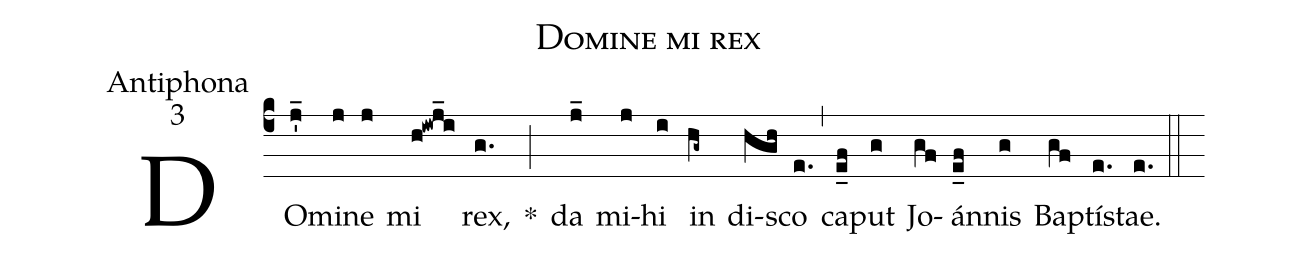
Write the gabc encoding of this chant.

name:Domine mi rex;
office-part:Antiphona;
mode:3;
%%
(c4) DO(j'_)mi(j)ne(j) mi(h!iwj_i) rex,(g.) *(;) da(j_) mi(j)hi(i) in(hg~) di(hgh)sco(e.) (,) ca(e_f)put(g) Jo(gf)án(e_f)nis(g) Ba(gf)ptí(e.)stae.(e.) (::)
